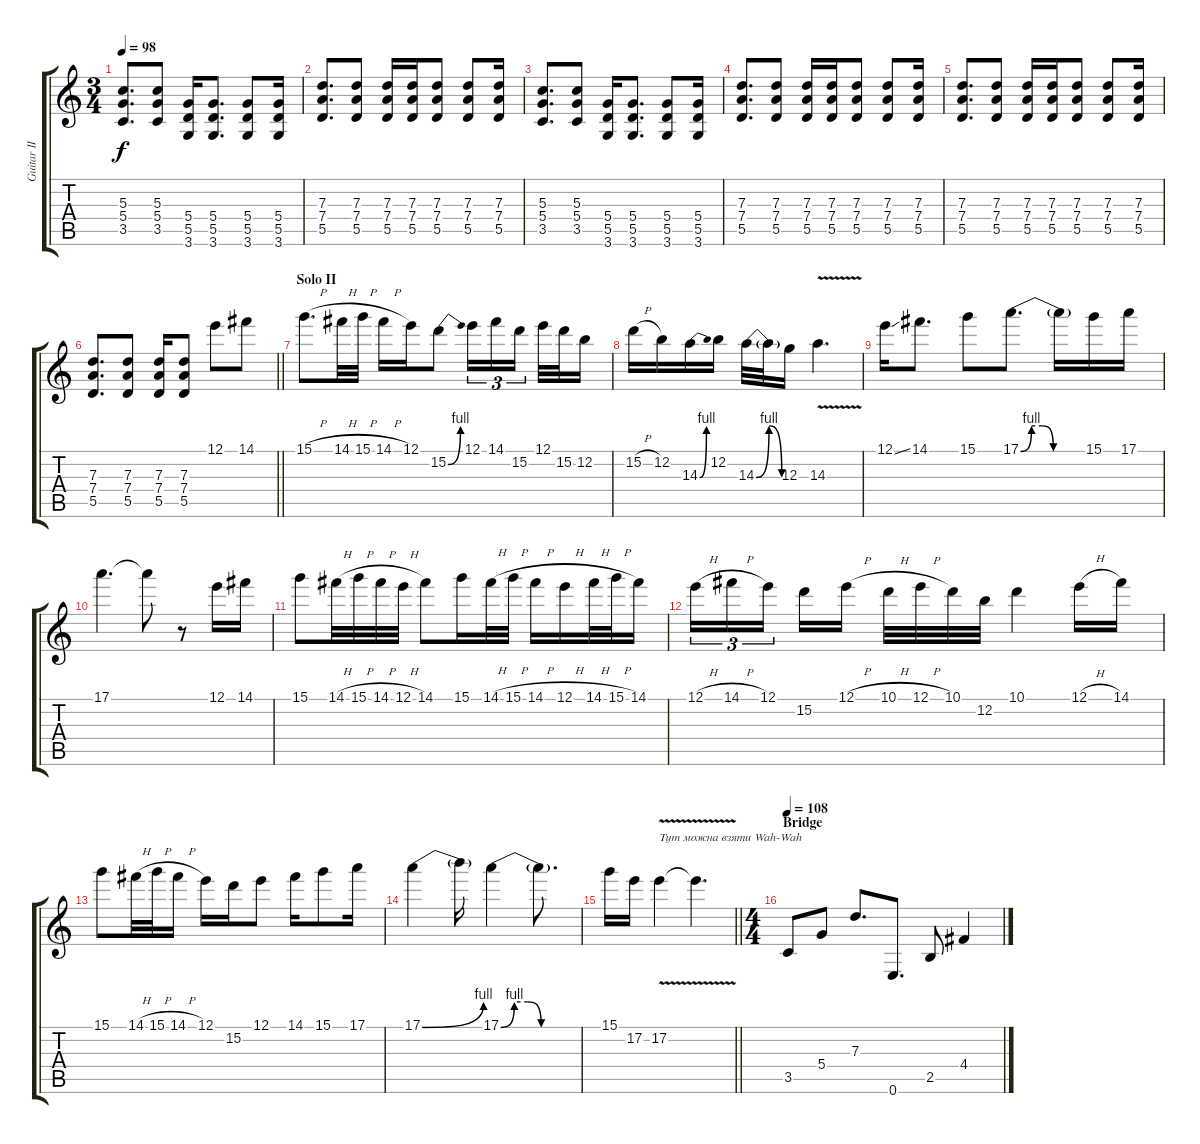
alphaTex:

\track ("Guitar II" "Guitar II") {instrument distortionguitar}
\staff {score tabs}
\tuning (E4 B3 G3 D3 A2 E2) {hide}
\ts (3 4)
\tempo 98
\clef g2
\ks c
(5.3 5.4 3.5).8{d dy f} (5.3 5.4 3.5).8 (5.4 5.5 3.6).16 (5.4 5.5 3.6).8{d} (5.4 5.5 3.6).8 (5.4 5.5 3.6).16 |
(7.3 7.4 5.5).8{d} (7.3 7.4 5.5).8 (7.3 7.4 5.5).16 (7.3 7.4 5.5).16 (7.3 7.4 5.5).8 (7.3 7.4 5.5).8 (7.3 7.4 5.5).16 |
(5.3 5.4 3.5).8{d} (5.3 5.4 3.5).8 (5.4 5.5 3.6).16 (5.4 5.5 3.6).8{d} (5.4 5.5 3.6).8 (5.4 5.5 3.6).16 |
(7.3 7.4 5.5).8{d} (7.3 7.4 5.5).8 (7.3 7.4 5.5).16 (7.3 7.4 5.5).16 (7.3 7.4 5.5).8 (7.3 7.4 5.5).8 (7.3 7.4 5.5).16 |
(7.3 7.4 5.5).8{d} (7.3 7.4 5.5).8 (7.3 7.4 5.5).16 (7.3 7.4 5.5).16 (7.3 7.4 5.5).8 (7.3 7.4 5.5).8 (7.3 7.4 5.5).16 |
\barLineRight lightlight
(7.3 7.4 5.5).8{d} (7.3 7.4 5.5).8 (7.3 7.4 5.5).16 (7.3 7.4 5.5).8 12.1.8 14.1.8 |
\section ("" "Solo II")
15.1{h}.8{d} 14.1{h}.32 15.1{h}.32 14.1{h}.16 12.1.16 15.2{be (bend 0 0 60 4)}.8 12.1.16{tu (3 2)} 14.1.16{tu (3 2)} 15.2.16{tu (3 2) beam splitsecondary} 12.1.32 15.2.32 12.2.16 |
15.2{h}.16 12.2.16 14.3{be (bend 0 0 60 4)}.16 12.2.16 14.3{be (bendrelease 0 0 15 4 45 4 60 0)}.32 14.3{t}.32 12.3.16 14.3{v}.4{d} |
12.1{ss}.16 14.1.8{d} 15.1.8 17.1{be (custom 0 0 10 4 20 4 30 0 60 0)}.8{d} 17.1{t}.16 15.1.16 17.1.16 |
17.1.4{d} 17.1{t}.8 r.8 12.1.16 14.1.16 |
15.1.8 14.1{h}.32 15.1{h}.32 14.1{h}.32 12.1{h}.32 14.1.8 15.1.16 14.1{h}.32 15.1{h}.32 14.1{h}.16 12.1{h}.16 14.1{h}.32 15.1{h}.32 14.1.16 |
12.1{h}.16{tu (3 2)} 14.1{h}.16{tu (3 2)} 12.1.16{tu (3 2) beam splitsecondary} 15.2.16 12.1{h}.16 10.1{h}.32 12.1{h}.32 10.1.32 12.2.32 10.1.4 12.1{h}.16 14.1.16 |
15.1.8 14.1{h}.32 15.1{h}.32 14.1{h}.16 12.1.16 15.2.16 12.1.8 14.1.16 15.1.8 17.1.16 |
17.1{be (bend 0 0 60 4)}.4 17.1{t}.16 17.1{be (custom 0 0 10 4 20 4 30 0 60 0)}.4 17.1{t}.8{d} |
\barLineRight lightlight
15.1.16 17.2.16 17.2{v}.4{txt "Тут можна взяти Wah-Wah"} 17.2{t}.4{d} |
\ts (4 4)
\section ("" "Bridge")
\tempo 108
3.5.8 5.4.8 7.3.8{d} 0.6.8{d} 2.5.8 4.4.4
